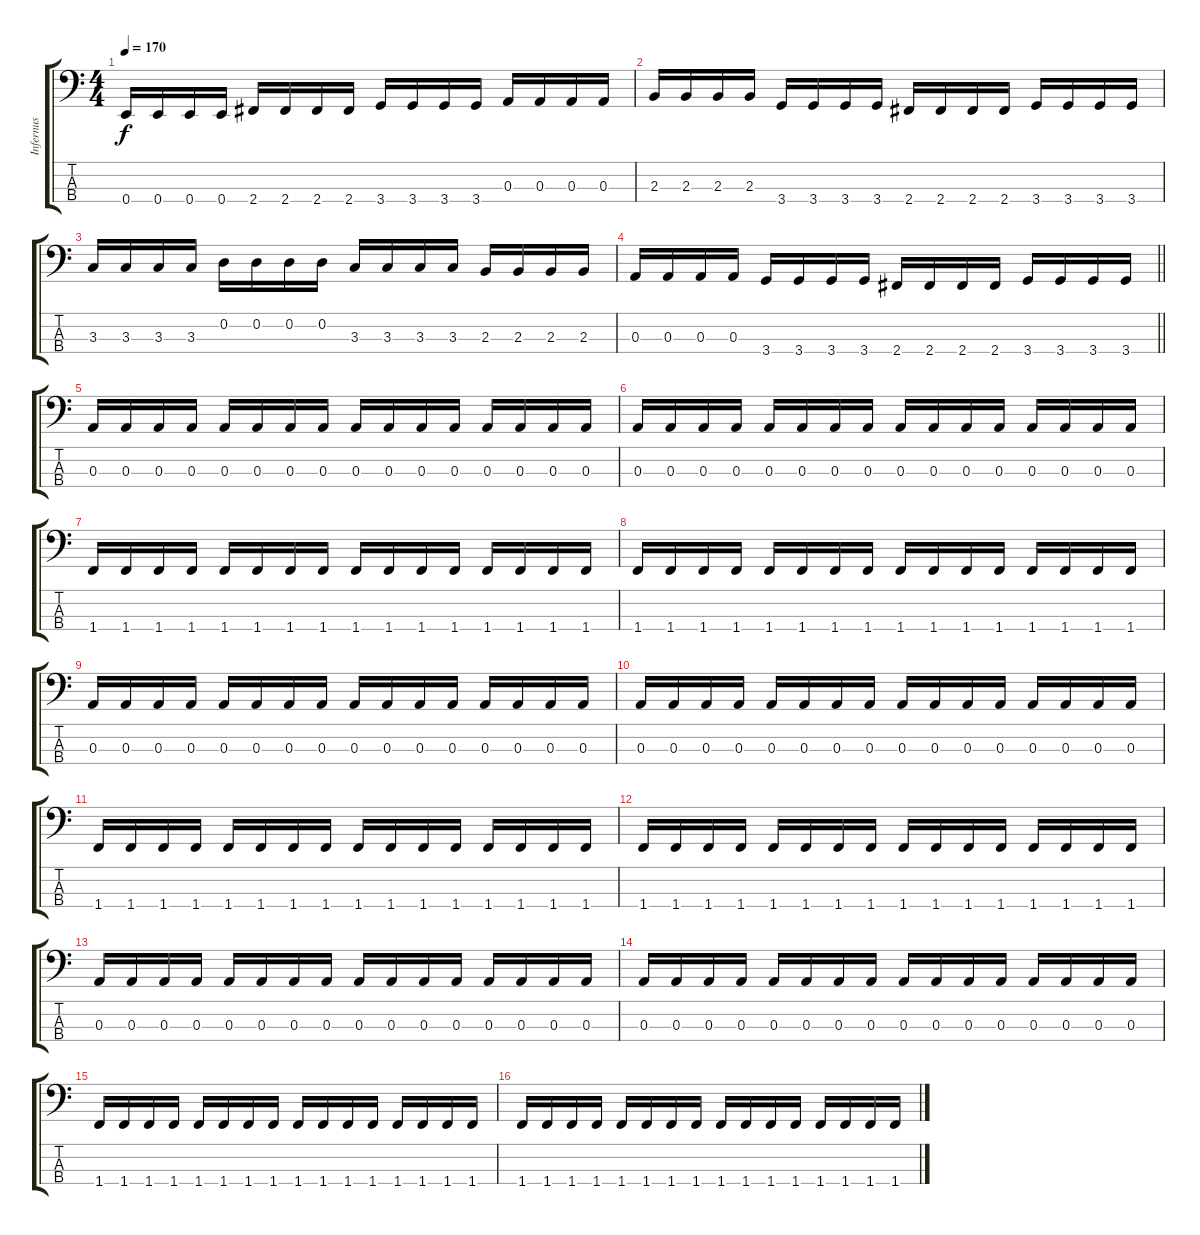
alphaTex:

\track ("Infernus" "Infernus") {instrument electricbassfinger}
\staff {score tabs}
\tuning (G2 D2 A1 E1) {hide}
\ts (4 4)
\tempo 170
\clef f4
\ks c
0.4.16{dy f} 0.4.16 0.4.16 0.4.16 2.4.16 2.4.16 2.4.16 2.4.16 3.4.16 3.4.16 3.4.16 3.4.16 0.3.16 0.3.16 0.3.16 0.3.16 |
2.3.16 2.3.16 2.3.16 2.3.16 3.4.16 3.4.16 3.4.16 3.4.16 2.4.16 2.4.16 2.4.16 2.4.16 3.4.16 3.4.16 3.4.16 3.4.16 |
3.3.16 3.3.16 3.3.16 3.3.16 0.2.16 0.2.16 0.2.16 0.2.16 3.3.16 3.3.16 3.3.16 3.3.16 2.3.16 2.3.16 2.3.16 2.3.16 |
\barLineRight lightlight
0.3.16 0.3.16 0.3.16 0.3.16 3.4.16 3.4.16 3.4.16 3.4.16 2.4.16 2.4.16 2.4.16 2.4.16 3.4.16 3.4.16 3.4.16 3.4.16 |
0.3.16 0.3.16 0.3.16 0.3.16 0.3.16 0.3.16 0.3.16 0.3.16 0.3.16 0.3.16 0.3.16 0.3.16 0.3.16 0.3.16 0.3.16 0.3.16 |
0.3.16 0.3.16 0.3.16 0.3.16 0.3.16 0.3.16 0.3.16 0.3.16 0.3.16 0.3.16 0.3.16 0.3.16 0.3.16 0.3.16 0.3.16 0.3.16 |
1.4.16 1.4.16 1.4.16 1.4.16 1.4.16 1.4.16 1.4.16 1.4.16 1.4.16 1.4.16 1.4.16 1.4.16 1.4.16 1.4.16 1.4.16 1.4.16 |
1.4.16 1.4.16 1.4.16 1.4.16 1.4.16 1.4.16 1.4.16 1.4.16 1.4.16 1.4.16 1.4.16 1.4.16 1.4.16 1.4.16 1.4.16 1.4.16 |
0.3.16 0.3.16 0.3.16 0.3.16 0.3.16 0.3.16 0.3.16 0.3.16 0.3.16 0.3.16 0.3.16 0.3.16 0.3.16 0.3.16 0.3.16 0.3.16 |
0.3.16 0.3.16 0.3.16 0.3.16 0.3.16 0.3.16 0.3.16 0.3.16 0.3.16 0.3.16 0.3.16 0.3.16 0.3.16 0.3.16 0.3.16 0.3.16 |
1.4.16 1.4.16 1.4.16 1.4.16 1.4.16 1.4.16 1.4.16 1.4.16 1.4.16 1.4.16 1.4.16 1.4.16 1.4.16 1.4.16 1.4.16 1.4.16 |
1.4.16 1.4.16 1.4.16 1.4.16 1.4.16 1.4.16 1.4.16 1.4.16 1.4.16 1.4.16 1.4.16 1.4.16 1.4.16 1.4.16 1.4.16 1.4.16 |
0.3.16 0.3.16 0.3.16 0.3.16 0.3.16 0.3.16 0.3.16 0.3.16 0.3.16 0.3.16 0.3.16 0.3.16 0.3.16 0.3.16 0.3.16 0.3.16 |
0.3.16 0.3.16 0.3.16 0.3.16 0.3.16 0.3.16 0.3.16 0.3.16 0.3.16 0.3.16 0.3.16 0.3.16 0.3.16 0.3.16 0.3.16 0.3.16 |
1.4.16 1.4.16 1.4.16 1.4.16 1.4.16 1.4.16 1.4.16 1.4.16 1.4.16 1.4.16 1.4.16 1.4.16 1.4.16 1.4.16 1.4.16 1.4.16 |
1.4.16 1.4.16 1.4.16 1.4.16 1.4.16 1.4.16 1.4.16 1.4.16 1.4.16 1.4.16 1.4.16 1.4.16 1.4.16 1.4.16 1.4.16 1.4.16
